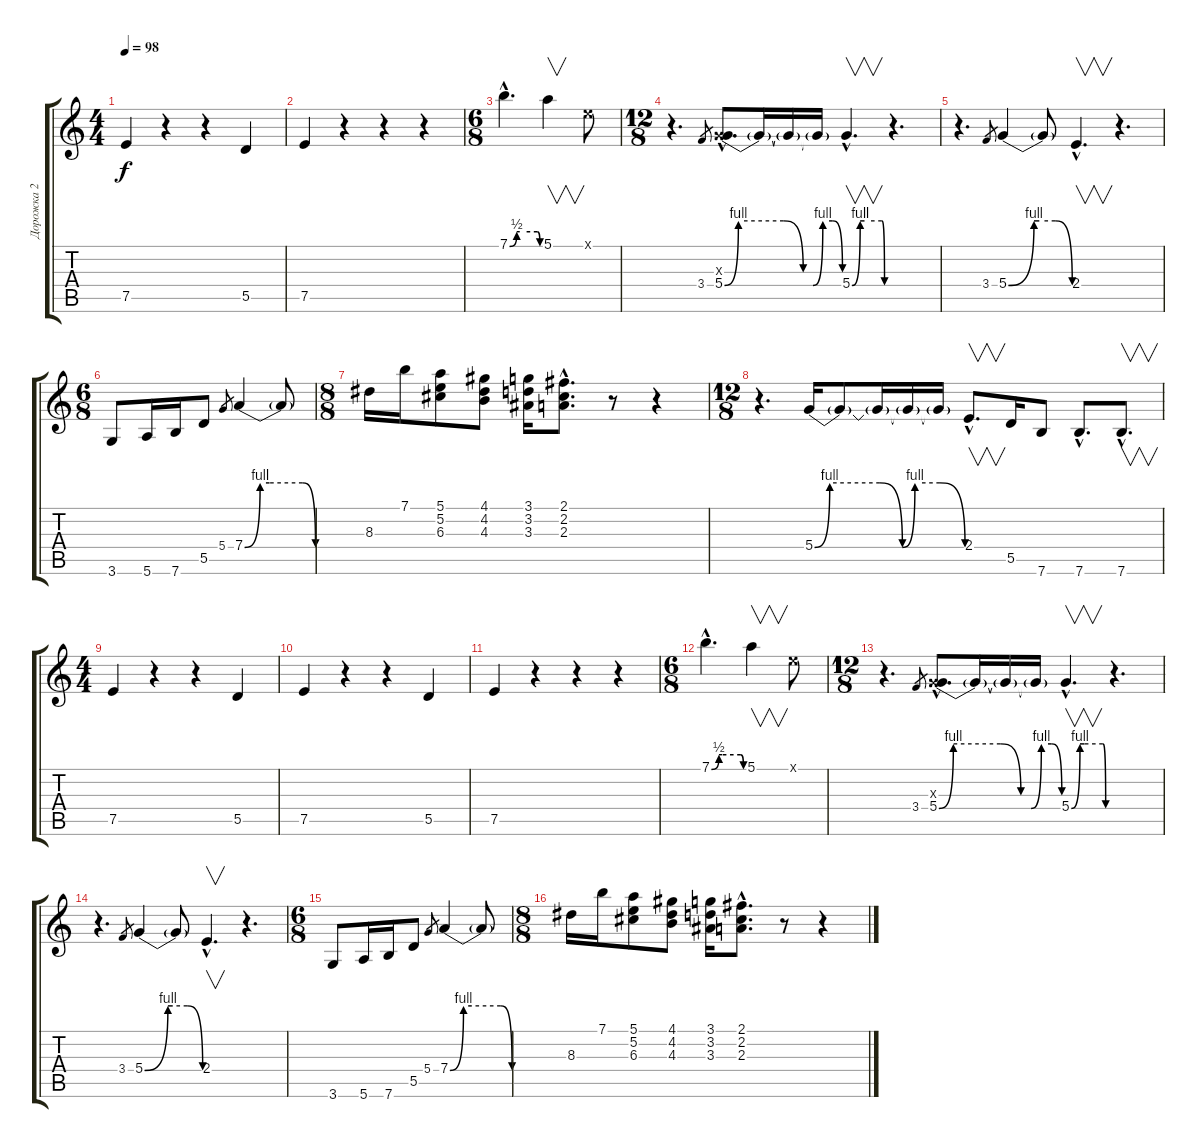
\track ("Дорожка 2" "Дорожка 2") {instrument overdrivenguitar}
\staff {score tabs}
\tuning (E4 B3 G3 D3 A2 E2) {hide}
\ts (4 4)
\tempo 98
\clef g2
\ks c
7.5.4{dy f} r.4 r.4 5.5.4 |
7.5.4 r.4 r.4 r.4 |
\ts (6 8)
7.1{be (custom 0 0 14 2 20 2 55 2 60 0) hac}.4{d} 5.1.4{v} 0.1{x}.8 |
\ts (12 8)
r.4{d} 3.4.8{gr} (0.3{hac x} 5.4{be (custom 0 0 7 4 30 4 40 0 45 0 50 4 55 4 60 0) hac}).8{d} 5.4{t}.16 5.4{t}.16 5.4{t}.16 5.4{be (custom 0 0 15 4 23 4 55 4 60 0) hac}.4{v d} r.4{d} |
r.4{d} 3.4.8{gr} 5.4{be (custom 0 0 24 4 29 4 44 4 60 0)}.4 5.4{t}.8 2.4{hac}.4{v d} r.4{d} |
\ts (6 8)
3.6.8 5.6.16 7.6.16 5.5.8 5.4.8{gr} 7.4{be (custom 0 0 13 4 21 4 49 4 60 0)}.4 7.4{t}.8 |
\ts (8 8)
8.3.16 7.1.16 (5.1 5.2 6.3).8 (4.1 4.2 4.3).8 (3.1 3.2 3.3).16 (2.1{hac} 2.2{hac} 2.3{hac}).8{d} r.8 r.4 |
\ts (12 8)
r.4{d} 5.4{be (custom 0 0 6 4 26 4 35 0 40 4 50 4 60 0)}.16 5.4{t}.8 5.4{t}.16 5.4{t}.16 5.4{t}.16 2.4{hac}.8{v d} 5.5.16 7.6.8 7.6{hac}.8{d} 7.6{hac}.8{v d} |
\ts (4 4)
7.5.4 r.4 r.4 5.5.4 |
7.5.4 r.4 r.4 5.5.4 |
7.5.4 r.4 r.4 r.4 |
\ts (6 8)
7.1{be (custom 0 0 14 2 20 2 55 2 60 0) hac}.4{d} 5.1.4{v} 0.1{x}.8 |
\ts (12 8)
r.4{d} 3.4.8{gr} (0.3{hac x} 5.4{be (custom 0 0 7 4 30 4 40 0 45 0 50 4 55 4 60 0) hac}).8{d} 5.4{t}.16 5.4{t}.16 5.4{t}.16 5.4{be (custom 0 0 15 4 23 4 55 4 60 0) hac}.4{v d} r.4{d} |
r.4{d} 3.4.8{gr} 5.4{be (custom 0 0 24 4 29 4 44 4 60 0)}.4 5.4{t}.8 2.4{hac}.4{v d} r.4{d} |
\ts (6 8)
3.6.8 5.6.16 7.6.16 5.5.8 5.4.8{gr} 7.4{be (custom 0 0 13 4 21 4 49 4 60 0)}.4 7.4{t}.8 |
\ts (8 8)
8.3.16 7.1.16 (5.1 5.2 6.3).8 (4.1 4.2 4.3).8 (3.1 3.2 3.3).16 (2.1{hac} 2.2{hac} 2.3{hac}).8{d} r.8 r.4
